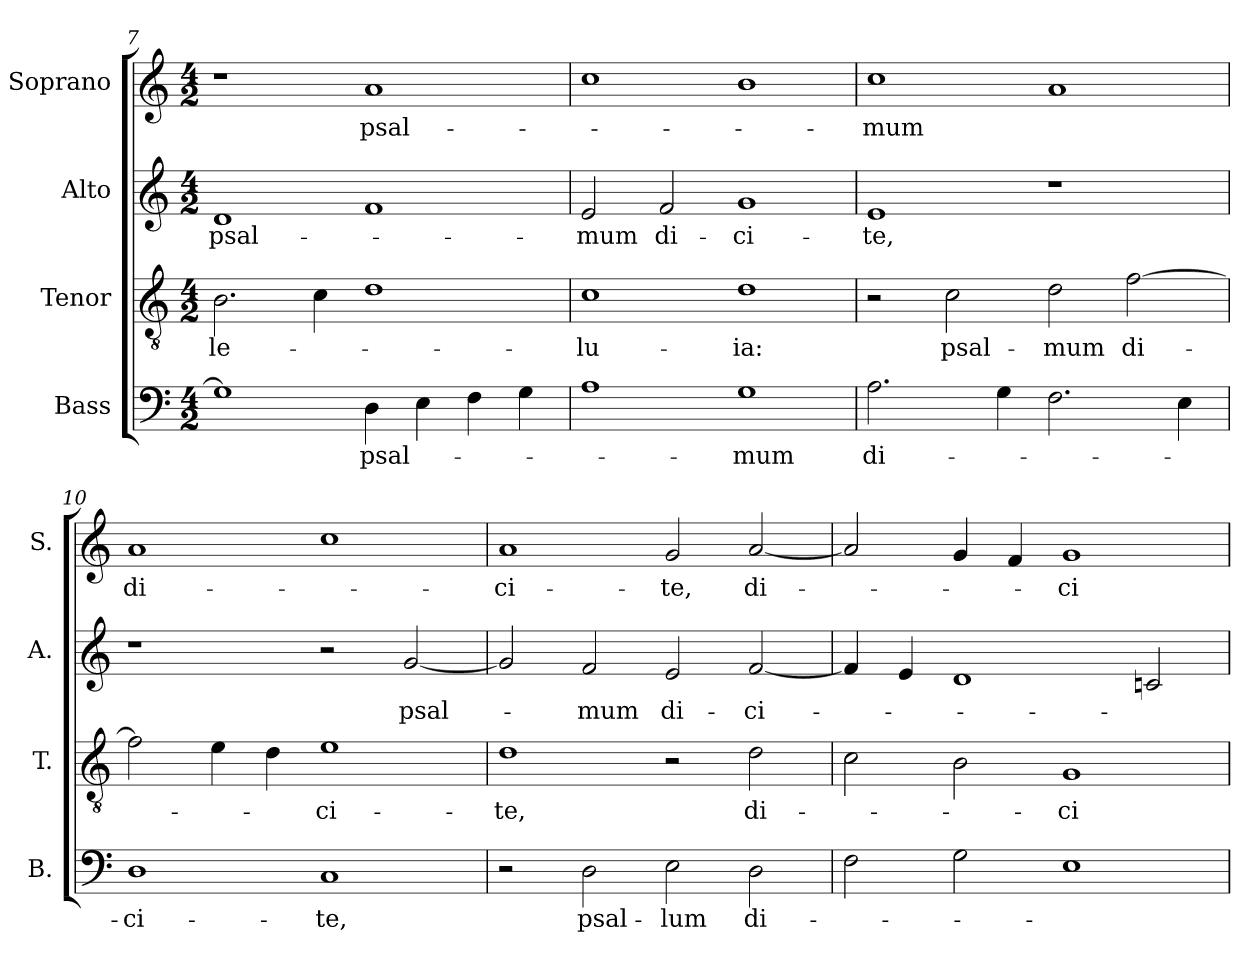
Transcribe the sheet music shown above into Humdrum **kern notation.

**kern	**text	**kern	**text	**kern	**text	**kern	**text
*part4	*part4	*part3	*part3	*part2	*part2	*part1	*part1
*staff4	*staff4	*staff3	*staff3	*staff2	*staff2	*staff1	*staff1
*I"Bass	*	*I"Tenor	*	*I"Alto	*	*I"Soprano	*
*I'B.	*	*I'T.	*	*I'A.	*	*I'S.	*
!!LO:LB:g=z
*clefF4	*	*clefGv2	*	*clefG2	*	*clefG2	*
*	*	*ITrd7c12	*	*	*	*	*
*k[]	*	*k[]	*	*k[]	*	*k[]	*
*C:	*	*C:	*	*C:	*	*C:	*
*M4/2	*	*M4/2	*	*M4/2	*	*M4/2	*
=7	=7	=7	=7	=7	=7	=7	=7
!	!	!	!LO:LY:b:color=#000000	!	!	!	!
!	!	!	!	!	!LO:LY:b:color=#000000	!	!
1Gi]	.	2.BBi\	-le-	1di	psal-	1r	.
.	.	4Ci\	.	.	.	.	.
!	!LO:LY:b:color=#000000	!	!	!	!	!	!
!	!	!	!	!	!	!	!LO:LY:b:color=#000000
4Di\	psal-	1Di	.	1fi	.	1ai	psal-
4Ei\	.	.	.	.	.	.	.
4Fi\	.	.	.	.	.	.	.
4Gi\	.	.	.	.	.	.	.
=8	=8	=8	=8	=8	=8	=8	=8
!	!	!	!LO:LY:b:color=#000000	!	!	!	!
!	!	!	!	!	!LO:LY:b:color=#000000	!	!
1Ai	.	1Ci	-lu-	2ei/	-mum	1cci	.
!	!	!	!	!	!LO:LY:b:color=#000000	!	!
.	.	.	.	2fi/	di-	.	.
!	!LO:LY:b:color=#000000	!	!	!	!	!	!
!	!	!	!LO:LY:b:color=#000000	!	!	!	!
!	!	!	!	!	!LO:LY:b:color=#000000	!	!
1Gi	-mum	1Di	-ia:	1gi	-ci-	1bi	.
=9	=9	=9	=9	=9	=9	=9	=9
!	!LO:LY:b:color=#000000	!	!	!	!	!	!
!	!	!	!	!	!LO:LY:b:color=#000000	!	!
!	!	!	!	!	!	!	!LO:LY:b:color=#000000
2.Ai\	di-	2r	.	1ei	-te,	1cci	-mum
!	!	!	!LO:LY:b:color=#000000	!	!	!	!
.	.	2Ci\	psal-	.	.	.	.
4Gi\	.	.	.	.	.	.	.
!	!	!	!LO:LY:b:color=#000000	!	!	!	!
2.Fi\	.	2Di\	-mum	1r	.	1ai	.
!	!	!	!LO:LY:b:color=#000000	!	!	!	!
.	.	[2Fi\	di-	.	.	.	.
4Ei\	.	.	.	.	.	.	.
=10	=10	=10	=10	=10	=10	=10	=10
!	!LO:LY:b:color=#000000	!	!	!	!	!	!
!	!	!	!	!	!	!	!LO:LY:b:color=#000000
1Di	-ci-	2Fi\]	.	1r	.	1ai	di-
.	.	4Ei\	.	.	.	.	.
.	.	4Di\	.	.	.	.	.
!	!LO:LY:b:color=#000000	!	!	!	!	!	!
!	!	!	!LO:LY:b:color=#000000	!	!	!	!
1Ci	-te,	1Ei	-ci-	2r	.	1cci	.
!	!	!	!	!	!LO:LY:b:color=#000000	!	!
.	.	.	.	[2gi/	psal-	.	.
=11	=11	=11	=11	=11	=11	=11	=11
!	!	!	!LO:LY:b:color=#000000	!	!	!	!
!	!	!	!	!	!	!	!LO:LY:b:color=#000000
2r	.	1Di	-te,	2gi/]	.	1ai	-ci-
!	!LO:LY:b:color=#000000	!	!	!	!	!	!
!	!	!	!	!	!LO:LY:b:color=#000000	!	!
2Di\	psal-	.	.	2fi/	-mum	.	.
!	!LO:LY:b:color=#000000	!	!	!	!	!	!
!	!	!	!	!	!LO:LY:b:color=#000000	!	!
!	!	!	!	!	!	!	!LO:LY:b:color=#000000
2Ei\	-lum	2r	.	2ei/	di-	2gi/	-te,
!	!LO:LY:b:color=#000000	!	!	!	!	!	!
!	!	!	!LO:LY:b:color=#000000	!	!	!	!
!	!	!	!	!	!LO:LY:b:color=#000000	!	!
!	!	!	!	!	!	!	!LO:LY:b:color=#000000
2Di\	di-	2Di\	di-	[2fi/	-ci-	[2ai/	di-
=12	=12	=12	=12	=12	=12	=12	=12
2Fi\	.	2Ci\	.	4fi/]	.	2ai/]	.
.	.	.	.	4ei/	.	.	.
2Gi\	.	2BBi\	.	1di	.	4gi/	.
.	.	.	.	.	.	4fi/	.
!	!	!	!LO:LY:b:color=#000000	!	!	!	!
!	!	!	!	!	!	!	!LO:LY:b:color=#000000
1Ei	.	1GGi	-ci-	.	.	1gi	-ci-
.	.	.	.	2cni/	.	.	.
=	=	=	=	=	=	=	=
*-	*-	*-	*-	*-	*-	*-	*-
